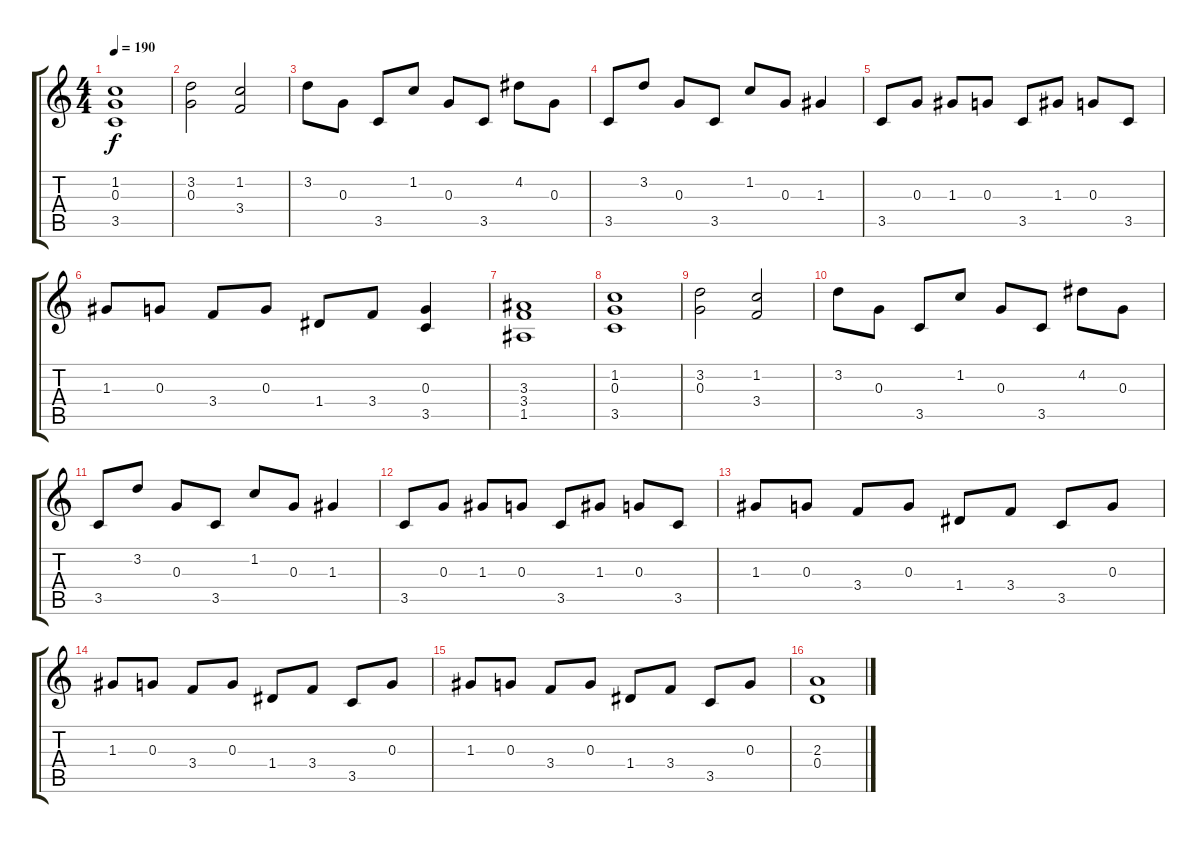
\track "" {instrument distortionguitar}
\staff {score tabs}
\tuning (E4 B3 G3 D3 A2 E2) {hide}
\ts (4 4)
\tempo 190
\clef g2
\ks c
(1.2 0.3 3.5).1{dy f} |
(3.2 0.3).2 (1.2 3.4).2 |
3.2.8 0.3.8 3.5.8 1.2.8 0.3.8 3.5.8 4.2.8 0.3.8 |
3.5.8 3.2.8 0.3.8 3.5.8 1.2.8 0.3.8 1.3.4 |
3.5.8 0.3.8 1.3.8 0.3.8 3.5.8 1.3.8 0.3.8 3.5.8 |
1.3.8 0.3.8 3.4.8 0.3.8 1.4.8 3.4.8 (0.3 3.5).4 |
(3.3 3.4 1.5).1 |
(1.2 0.3 3.5).1 |
(3.2 0.3).2 (1.2 3.4).2 |
3.2.8 0.3.8 3.5.8 1.2.8 0.3.8 3.5.8 4.2.8 0.3.8 |
3.5.8 3.2.8 0.3.8 3.5.8 1.2.8 0.3.8 1.3.4 |
3.5.8 0.3.8 1.3.8 0.3.8 3.5.8 1.3.8 0.3.8 3.5.8 |
1.3.8 0.3.8 3.4.8 0.3.8 1.4.8 3.4.8 3.5.8 0.3.8 |
1.3.8 0.3.8 3.4.8 0.3.8 1.4.8 3.4.8 3.5.8 0.3.8 |
1.3.8 0.3.8 3.4.8 0.3.8 1.4.8 3.4.8 3.5.8 0.3.8 |
(2.3 0.4).1
